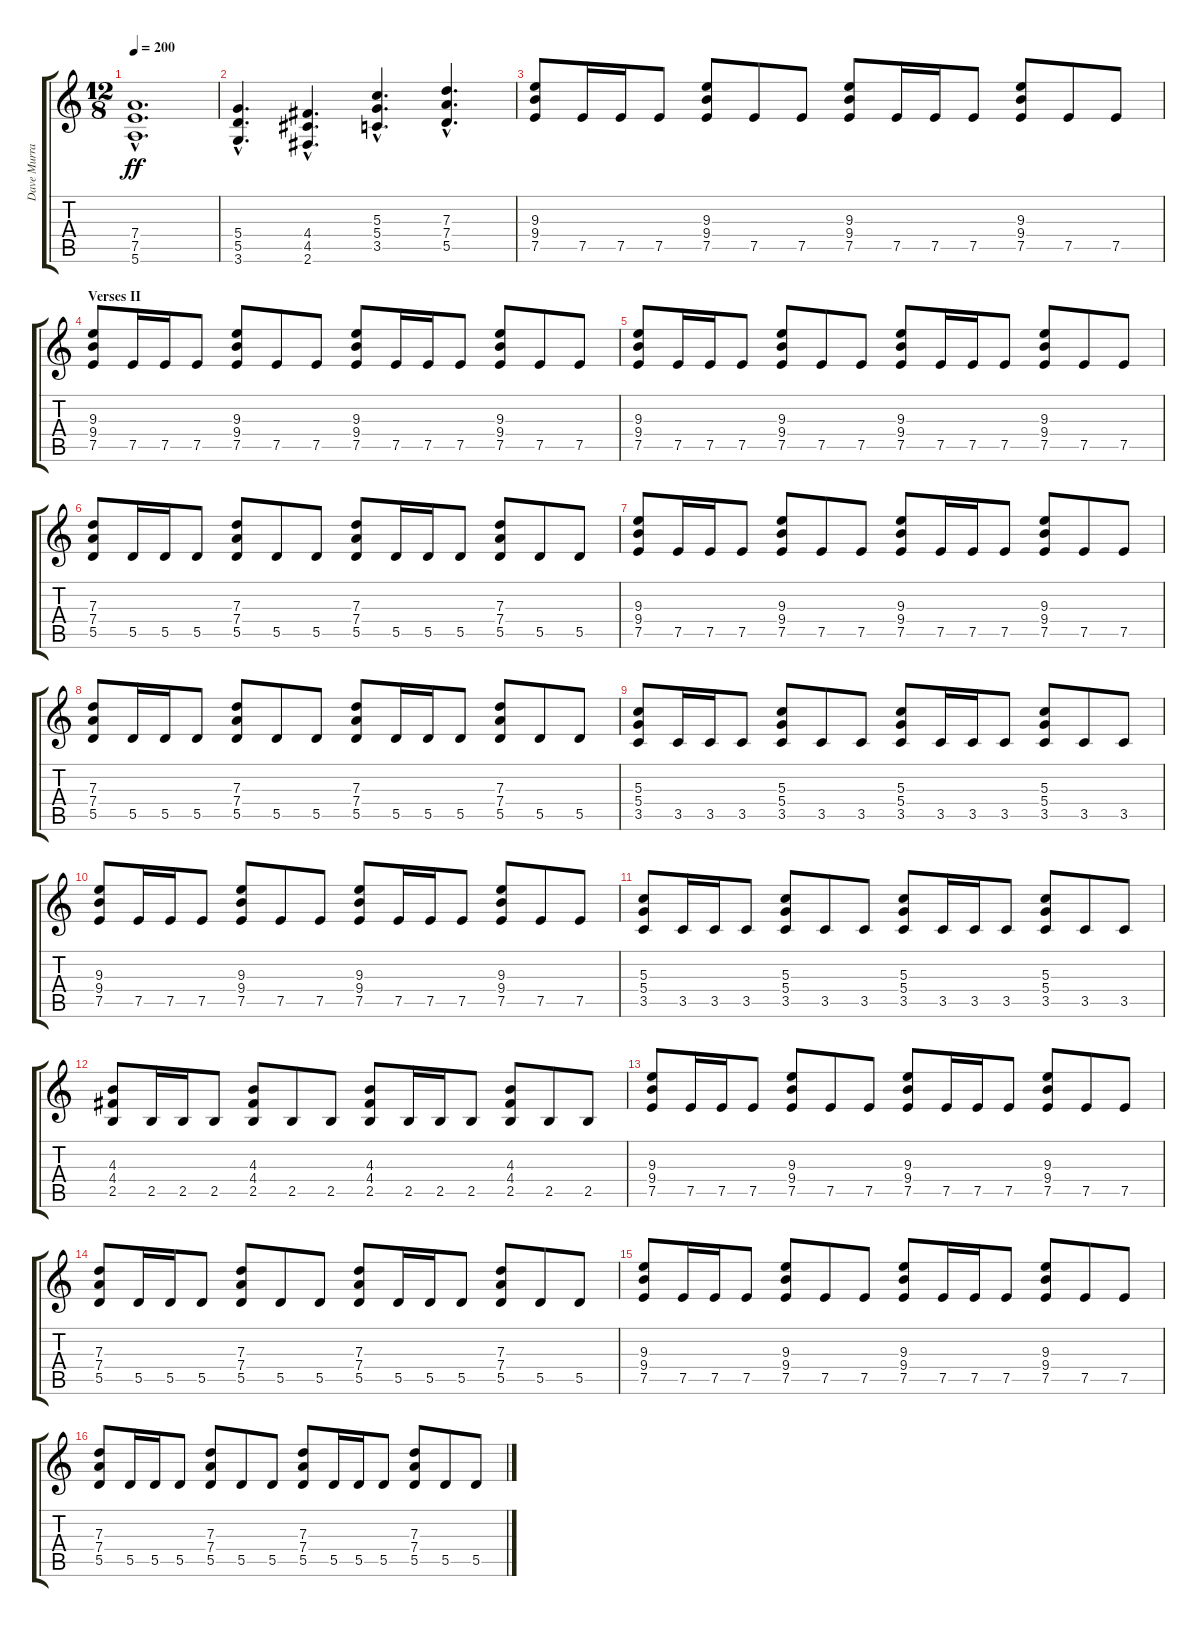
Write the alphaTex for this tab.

\track ("Dave Murray" "Dave Murra") {instrument overdrivenguitar}
\staff {score tabs}
\tuning (E4 B3 G3 D3 A2 E2) {hide}
\ts (12 8)
\tempo 200
\clef g2
\ks c
(7.4{hac} 7.5{hac} 5.6{hac}).1{d dy ff} |
(5.4{hac} 5.5{hac} 3.6{hac}).4{d} (4.4{hac} 4.5{hac} 2.6{hac}).4{d} (5.3{hac} 5.4{hac} 3.5{hac}).4{d} (7.3{hac} 7.4{hac} 5.5{hac}).4{d} |
(9.3 9.4 7.5).8 7.5.16 7.5.16 7.5.8 (9.3 9.4 7.5).8 7.5.8 7.5.8 (9.3 9.4 7.5).8 7.5.16 7.5.16 7.5.8 (9.3 9.4 7.5).8 7.5.8 7.5.8 |
\section ("" "Verses II")
(9.3 9.4 7.5).8 7.5.16 7.5.16 7.5.8 (9.3 9.4 7.5).8 7.5.8 7.5.8 (9.3 9.4 7.5).8 7.5.16 7.5.16 7.5.8 (9.3 9.4 7.5).8 7.5.8 7.5.8 |
(9.3 9.4 7.5).8 7.5.16 7.5.16 7.5.8 (9.3 9.4 7.5).8 7.5.8 7.5.8 (9.3 9.4 7.5).8 7.5.16 7.5.16 7.5.8 (9.3 9.4 7.5).8 7.5.8 7.5.8 |
(7.3 7.4 5.5).8 5.5.16 5.5.16 5.5.8 (7.3 7.4 5.5).8 5.5.8 5.5.8 (7.3 7.4 5.5).8 5.5.16 5.5.16 5.5.8 (7.3 7.4 5.5).8 5.5.8 5.5.8 |
(9.3 9.4 7.5).8 7.5.16 7.5.16 7.5.8 (9.3 9.4 7.5).8 7.5.8 7.5.8 (9.3 9.4 7.5).8 7.5.16 7.5.16 7.5.8 (9.3 9.4 7.5).8 7.5.8 7.5.8 |
(7.3 7.4 5.5).8 5.5.16 5.5.16 5.5.8 (7.3 7.4 5.5).8 5.5.8 5.5.8 (7.3 7.4 5.5).8 5.5.16 5.5.16 5.5.8 (7.3 7.4 5.5).8 5.5.8 5.5.8 |
(5.3 5.4 3.5).8 3.5.16 3.5.16 3.5.8 (5.3 5.4 3.5).8 3.5.8 3.5.8 (5.3 5.4 3.5).8 3.5.16 3.5.16 3.5.8 (5.3 5.4 3.5).8 3.5.8 3.5.8 |
(9.3 9.4 7.5).8 7.5.16 7.5.16 7.5.8 (9.3 9.4 7.5).8 7.5.8 7.5.8 (9.3 9.4 7.5).8 7.5.16 7.5.16 7.5.8 (9.3 9.4 7.5).8 7.5.8 7.5.8 |
(5.3 5.4 3.5).8 3.5.16 3.5.16 3.5.8 (5.3 5.4 3.5).8 3.5.8 3.5.8 (5.3 5.4 3.5).8 3.5.16 3.5.16 3.5.8 (5.3 5.4 3.5).8 3.5.8 3.5.8 |
(4.3 4.4 2.5).8 2.5.16 2.5.16 2.5.8 (4.3 4.4 2.5).8 2.5.8 2.5.8 (4.3 4.4 2.5).8 2.5.16 2.5.16 2.5.8 (4.3 4.4 2.5).8 2.5.8 2.5.8 |
(9.3 9.4 7.5).8 7.5.16 7.5.16 7.5.8 (9.3 9.4 7.5).8 7.5.8 7.5.8 (9.3 9.4 7.5).8 7.5.16 7.5.16 7.5.8 (9.3 9.4 7.5).8 7.5.8 7.5.8 |
(7.3 7.4 5.5).8 5.5.16 5.5.16 5.5.8 (7.3 7.4 5.5).8 5.5.8 5.5.8 (7.3 7.4 5.5).8 5.5.16 5.5.16 5.5.8 (7.3 7.4 5.5).8 5.5.8 5.5.8 |
(9.3 9.4 7.5).8 7.5.16 7.5.16 7.5.8 (9.3 9.4 7.5).8 7.5.8 7.5.8 (9.3 9.4 7.5).8 7.5.16 7.5.16 7.5.8 (9.3 9.4 7.5).8 7.5.8 7.5.8 |
(7.3 7.4 5.5).8 5.5.16 5.5.16 5.5.8 (7.3 7.4 5.5).8 5.5.8 5.5.8 (7.3 7.4 5.5).8 5.5.16 5.5.16 5.5.8 (7.3 7.4 5.5).8 5.5.8 5.5.8
